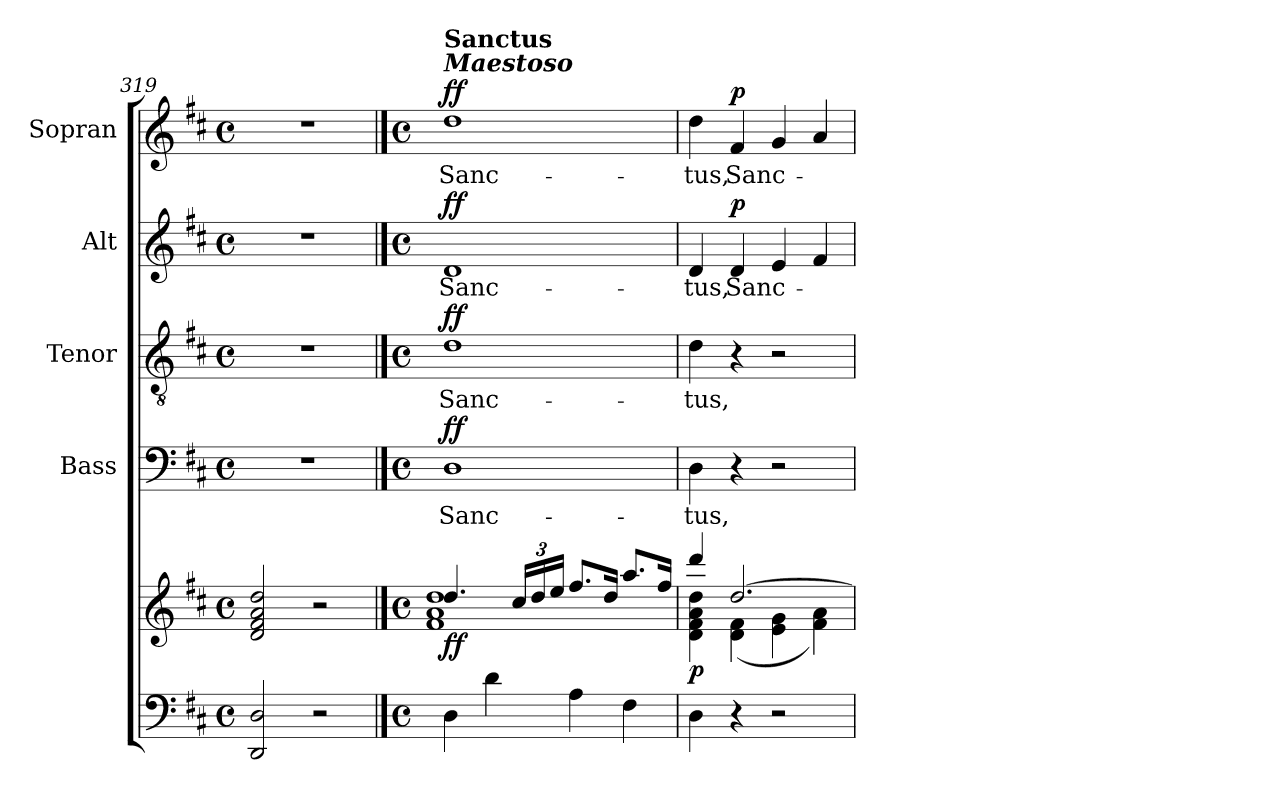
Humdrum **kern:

**kern	**kern	**dynam	**kern	**text	**dynam	**kern	**text	**dynam	**kern	**text	**dynam	**kern	**text	**dynam
*part5	*part5	*part5	*part4	*part4	*part4	*part3	*part3	*part3	*part2	*part2	*part2	*part1	*part1	*part1
*staff6	*staff5	*staff5/6	*staff4	*staff4	*staff4	*staff3	*staff3	*staff3	*staff2	*staff2	*staff2	*staff1	*staff1	*staff1
*	*	*	*I"Bass	*	*	*I"Tenor	*	*	*I"Alt	*	*	*I"Sopran	*	*
*	*	*	*I'B.	*	*	*I'T.	*	*	*I'A.	*	*	*I'S.	*	*
*clefF4	*clefG2	*	*clefF4	*	*	*clefGv2	*	*	*clefG2	*	*	*clefG2	*	*
*k[f#c#]	*k[f#c#]	*	*k[f#c#]	*	*	*k[f#c#]	*	*	*k[f#c#]	*	*	*k[f#c#]	*	*
*D:	*D:	*	*D:	*	*	*D:	*	*	*D:	*	*	*D:	*	*
*M4/4	*M4/4	*	*M4/4	*	*	*M4/4	*	*	*M4/4	*	*	*M4/4	*	*
*met(c)	*met(c)	*	*met(c)	*	*	*met(c)	*	*	*met(c)	*	*	*met(c)	*	*
=319	=319	=319	=319	=319	=319	=319	=319	=319	=319	=319	=319	=319	=319	=319
2DD/ 2D/	2d/ 2f#/ 2a/ 2dd/	.	1r	.	.	1r	.	.	1r	.	.	1r	.	.
2r	2r	.	.	.	.	.	.	.	.	.	.	.	.	.
!!LO:LB:g=z
==320	==320	==320	==320	==320	==320	==320	==320	==320	==320	==320	==320	==320	==320	==320
*M4/4	*M4/4	*	*M4/4	*	*	*M4/4	*	*	*M4/4	*	*	*M4/4	*	*
*met(c)	*met(c)	*	*met(c)	*	*	*met(c)	*	*	*met(c)	*	*	*met(c)	*	*
*	*^	*	*	*	*	*	*	*	*	*	*	*	*	*
!	!	!	!	!	!	!	!	!	!	!	!	!	!LO:TX:a:Bi:t=Maestoso	!	!
!	!	!	!	!	!	!	!	!	!	!	!	!	!LO:TX:a:B:t=Sanctus	!	!
!	!	!	!LO:DY:b	!	!LO:LY:b	!LO:DY:a	!	!LO:LY:b	!LO:DY:a	!	!LO:LY:b	!LO:DY:a	!	!LO:LY:b	!LO:DY:b
4D\	4.dd/	1f# 1a 1dd	ff	1D	Sanc-	ff	1d	Sanc-	ff	1d	Sanc-	ff	1dd	Sanc-	ff
4d\	.	.	.	.	.	.	.	.	.	.	.	.	.	.	.
.	24cc#/LL	.	.	.	.	.	.	.	.	.	.	.	.	.	.
.	24dd/	.	.	.	.	.	.	.	.	.	.	.	.	.	.
.	24ee/JJ	.	.	.	.	.	.	.	.	.	.	.	.	.	.
4A\	8.ff#/L	.	.	.	.	.	.	.	.	.	.	.	.	.	.
.	16dd/Jk	.	.	.	.	.	.	.	.	.	.	.	.	.	.
4F#\	8.aa/L	.	.	.	.	.	.	.	.	.	.	.	.	.	.
.	16ff#/Jk	.	.	.	.	.	.	.	.	.	.	.	.	.	.
=321	=321	=321	=321	=321	=321	=321	=321	=321	=321	=321	=321	=321	=321	=321	=321
!	!	!	!LO:DY:b	!	!LO:LY:b	!	!	!LO:LY:b	!	!	!LO:LY:b	!	!	!LO:LY:b	!
4D\	4ddd/	4d\ 4f#\ 4a\ 4dd\	p	4D\	-tus,	.	4d\	-tus,	.	4d/	-tus,	.	4dd\	-tus,	.
!	!	!	!	!	!	!	!	!	!	!	!LO:LY:b	!LO:DY:a	!	!LO:LY:b	!LO:DY:a
4r	[>2.dd/	(4d\ 4f#\	.	4r	.	.	4r	.	.	4d/	Sanc-	p	4f#/	Sanc-	p
2r	.	4e\ 4g\	.	2r	.	.	2r	.	.	4e/	.	.	4g/	.	.
.	.	4f#\ 4a\)	.	.	.	.	.	.	.	4f#/	.	.	4a/	.	.
*	*v	*v	*	*	*	*	*	*	*	*	*	*	*	*	*
=	=	=	=	=	=	=	=	=	=	=	=	=	=	=
*-	*-	*-	*-	*-	*-	*-	*-	*-	*-	*-	*-	*-	*-	*-
